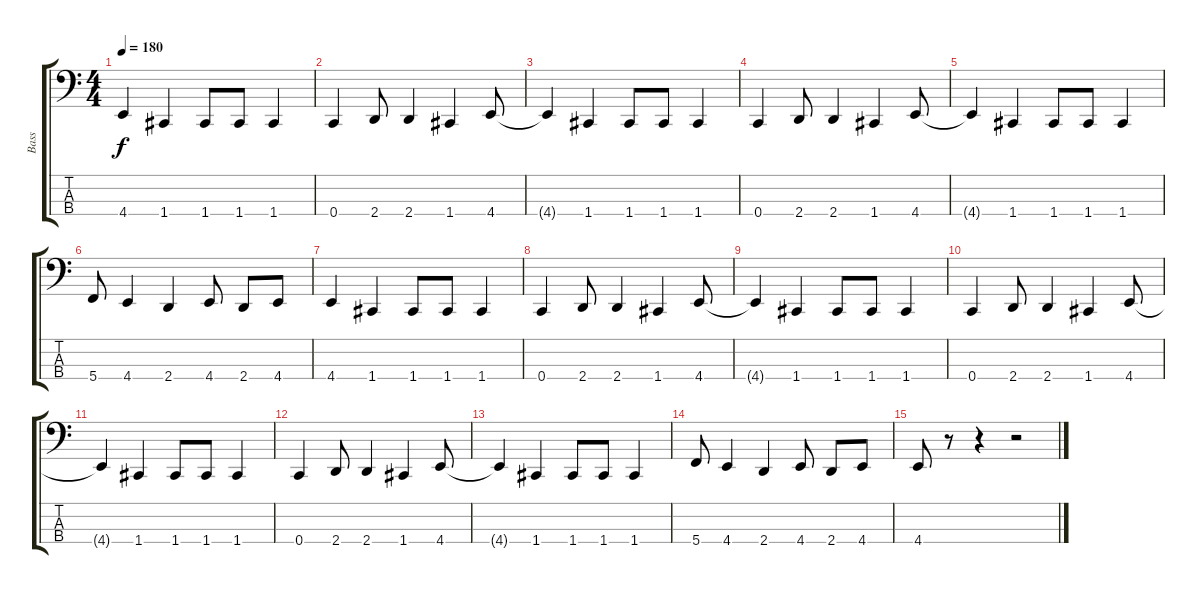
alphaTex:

\track ("Bass" "Bass") {instrument electricbasspick}
\staff {score tabs}
\tuning (F2 C2 G1 C1) {hide}
\ts (4 4)
\tempo 180
\clef f4
\ks c
4.4{t}.4{dy f} 1.4.4 1.4.8 1.4.8 1.4.4 |
0.4.4 2.4.8 2.4.4 1.4.4 4.4.8 |
4.4{t}.4 1.4.4 1.4.8 1.4.8 1.4.4 |
0.4.4 2.4.8 2.4.4 1.4.4 4.4.8 |
4.4{t}.4 1.4.4 1.4.8 1.4.8 1.4.4 |
5.4.8 4.4.4 2.4.4 4.4.8 2.4.8 4.4.8 |
4.4.4 1.4.4 1.4.8 1.4.8 1.4.4 |
0.4.4 2.4.8 2.4.4 1.4.4 4.4.8 |
4.4{t}.4 1.4.4 1.4.8 1.4.8 1.4.4 |
0.4.4 2.4.8 2.4.4 1.4.4 4.4.8 |
4.4{t}.4 1.4.4 1.4.8 1.4.8 1.4.4 |
0.4.4 2.4.8 2.4.4 1.4.4 4.4.8 |
4.4{t}.4 1.4.4 1.4.8 1.4.8 1.4.4 |
5.4.8 4.4.4 2.4.4 4.4.8 2.4.8 4.4.8 |
4.4.8 r.8 r.4 r.2
